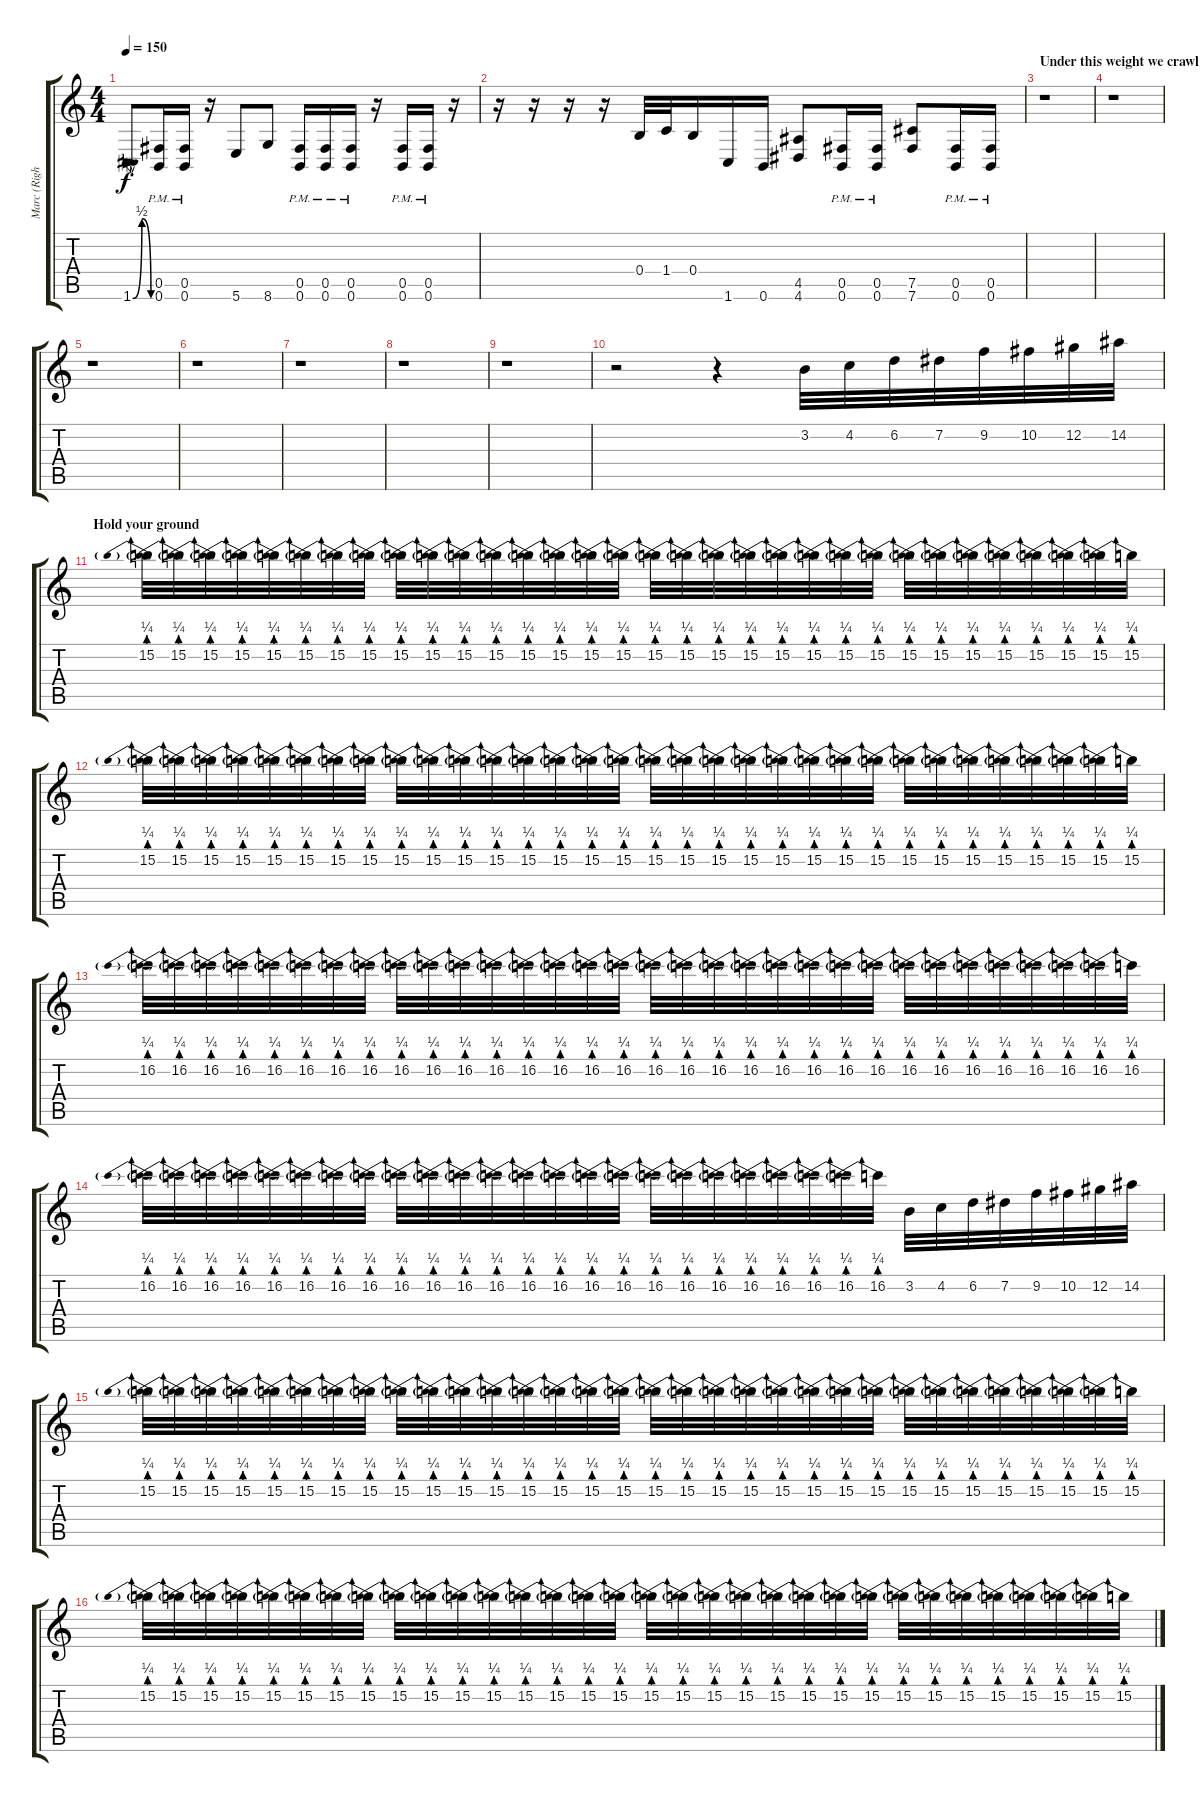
\track ("Marc (Right)" "Marc (Righ") {instrument distortionguitar}
\staff {score tabs}
\tuning (Db4 Ab3 E3 B2 Gb2 B1) {hide}
\ts (4 4)
\tempo 150
\clef g2
\ks c
1.6{be (bendrelease 0 0 30 2 30 2 60 0)}.8{dy f} (0.5{pm} 0.6{pm}).16 (0.5{pm} 0.6{pm}).16 r.16 5.6.8 8.6.8 (0.5{pm} 0.6{pm}).16 (0.5{pm} 0.6{pm}).16 (0.5{pm} 0.6{pm}).16 r.16 (0.5{pm} 0.6{pm}).16 (0.5{pm} 0.6{pm}).16 r.16 |
r.16 r.16 r.16 r.16 0.4.32 1.4.32 0.4.16 1.6.16 0.6.16 (4.5 4.6).8 (0.5{pm} 0.6{pm}).16 (0.5{pm} 0.6{pm}).16 (7.5 7.6).8 (0.5{pm} 0.6{pm}).16 (0.5{pm} 0.6{pm}).16 |
\section ("" "Under this weight we crawl")
r.1 |
r.1 |
r.1 |
r.1 |
r.1 |
r.1 |
r.1 |
r.2 r.4 3.2.32 4.2.32 6.2.32 7.2.32 9.2.32 10.2.32 12.2.32 14.2.32 |
\section ("" "Hold your ground")
15.2{be (prebend 0 1 60 1)}.32 15.2{be (prebend 0 1 60 1)}.32 15.2{be (prebend 0 1 60 1)}.32 15.2{be (prebend 0 1 60 1)}.32 15.2{be (prebend 0 1 60 1)}.32 15.2{be (prebend 0 1 60 1)}.32 15.2{be (prebend 0 1 60 1)}.32 15.2{be (prebend 0 1 60 1)}.32 15.2{be (prebend 0 1 60 1)}.32 15.2{be (prebend 0 1 60 1)}.32 15.2{be (prebend 0 1 60 1)}.32 15.2{be (prebend 0 1 60 1)}.32 15.2{be (prebend 0 1 60 1)}.32 15.2{be (prebend 0 1 60 1)}.32 15.2{be (prebend 0 1 60 1)}.32 15.2{be (prebend 0 1 60 1)}.32 15.2{be (prebend 0 1 60 1)}.32 15.2{be (prebend 0 1 60 1)}.32 15.2{be (prebend 0 1 60 1)}.32 15.2{be (prebend 0 1 60 1)}.32 15.2{be (prebend 0 1 60 1)}.32 15.2{be (prebend 0 1 60 1)}.32 15.2{be (prebend 0 1 60 1)}.32 15.2{be (prebend 0 1 60 1)}.32 15.2{be (prebend 0 1 60 1)}.32 15.2{be (prebend 0 1 60 1)}.32 15.2{be (prebend 0 1 60 1)}.32 15.2{be (prebend 0 1 60 1)}.32 15.2{be (prebend 0 1 60 1)}.32 15.2{be (prebend 0 1 60 1)}.32 15.2{be (prebend 0 1 60 1)}.32 15.2{be (prebend 0 1 60 1)}.32 |
15.2{be (prebend 0 1 60 1)}.32 15.2{be (prebend 0 1 60 1)}.32 15.2{be (prebend 0 1 60 1)}.32 15.2{be (prebend 0 1 60 1)}.32 15.2{be (prebend 0 1 60 1)}.32 15.2{be (prebend 0 1 60 1)}.32 15.2{be (prebend 0 1 60 1)}.32 15.2{be (prebend 0 1 60 1)}.32 15.2{be (prebend 0 1 60 1)}.32 15.2{be (prebend 0 1 60 1)}.32 15.2{be (prebend 0 1 60 1)}.32 15.2{be (prebend 0 1 60 1)}.32 15.2{be (prebend 0 1 60 1)}.32 15.2{be (prebend 0 1 60 1)}.32 15.2{be (prebend 0 1 60 1)}.32 15.2{be (prebend 0 1 60 1)}.32 15.2{be (prebend 0 1 60 1)}.32 15.2{be (prebend 0 1 60 1)}.32 15.2{be (prebend 0 1 60 1)}.32 15.2{be (prebend 0 1 60 1)}.32 15.2{be (prebend 0 1 60 1)}.32 15.2{be (prebend 0 1 60 1)}.32 15.2{be (prebend 0 1 60 1)}.32 15.2{be (prebend 0 1 60 1)}.32 15.2{be (prebend 0 1 60 1)}.32 15.2{be (prebend 0 1 60 1)}.32 15.2{be (prebend 0 1 60 1)}.32 15.2{be (prebend 0 1 60 1)}.32 15.2{be (prebend 0 1 60 1)}.32 15.2{be (prebend 0 1 60 1)}.32 15.2{be (prebend 0 1 60 1)}.32 15.2{be (prebend 0 1 60 1)}.32 |
16.2{be (prebend 0 1 60 1)}.32 16.2{be (prebend 0 1 60 1)}.32 16.2{be (prebend 0 1 60 1)}.32 16.2{be (prebend 0 1 60 1)}.32 16.2{be (prebend 0 1 60 1)}.32 16.2{be (prebend 0 1 60 1)}.32 16.2{be (prebend 0 1 60 1)}.32 16.2{be (prebend 0 1 60 1)}.32 16.2{be (prebend 0 1 60 1)}.32 16.2{be (prebend 0 1 60 1)}.32 16.2{be (prebend 0 1 60 1)}.32 16.2{be (prebend 0 1 60 1)}.32 16.2{be (prebend 0 1 60 1)}.32 16.2{be (prebend 0 1 60 1)}.32 16.2{be (prebend 0 1 60 1)}.32 16.2{be (prebend 0 1 60 1)}.32 16.2{be (prebend 0 1 60 1)}.32 16.2{be (prebend 0 1 60 1)}.32 16.2{be (prebend 0 1 60 1)}.32 16.2{be (prebend 0 1 60 1)}.32 16.2{be (prebend 0 1 60 1)}.32 16.2{be (prebend 0 1 60 1)}.32 16.2{be (prebend 0 1 60 1)}.32 16.2{be (prebend 0 1 60 1)}.32 16.2{be (prebend 0 1 60 1)}.32 16.2{be (prebend 0 1 60 1)}.32 16.2{be (prebend 0 1 60 1)}.32 16.2{be (prebend 0 1 60 1)}.32 16.2{be (prebend 0 1 60 1)}.32 16.2{be (prebend 0 1 60 1)}.32 16.2{be (prebend 0 1 60 1)}.32 16.2{be (prebend 0 1 60 1)}.32 |
16.2{be (prebend 0 1 60 1)}.32 16.2{be (prebend 0 1 60 1)}.32 16.2{be (prebend 0 1 60 1)}.32 16.2{be (prebend 0 1 60 1)}.32 16.2{be (prebend 0 1 60 1)}.32 16.2{be (prebend 0 1 60 1)}.32 16.2{be (prebend 0 1 60 1)}.32 16.2{be (prebend 0 1 60 1)}.32 16.2{be (prebend 0 1 60 1)}.32 16.2{be (prebend 0 1 60 1)}.32 16.2{be (prebend 0 1 60 1)}.32 16.2{be (prebend 0 1 60 1)}.32 16.2{be (prebend 0 1 60 1)}.32 16.2{be (prebend 0 1 60 1)}.32 16.2{be (prebend 0 1 60 1)}.32 16.2{be (prebend 0 1 60 1)}.32 16.2{be (prebend 0 1 60 1)}.32 16.2{be (prebend 0 1 60 1)}.32 16.2{be (prebend 0 1 60 1)}.32 16.2{be (prebend 0 1 60 1)}.32 16.2{be (prebend 0 1 60 1)}.32 16.2{be (prebend 0 1 60 1)}.32 16.2{be (prebend 0 1 60 1)}.32 16.2{be (prebend 0 1 60 1)}.32 3.2.32 4.2.32 6.2.32 7.2.32 9.2.32 10.2.32 12.2.32 14.2.32 |
15.2{be (prebend 0 1 60 1)}.32 15.2{be (prebend 0 1 60 1)}.32 15.2{be (prebend 0 1 60 1)}.32 15.2{be (prebend 0 1 60 1)}.32 15.2{be (prebend 0 1 60 1)}.32 15.2{be (prebend 0 1 60 1)}.32 15.2{be (prebend 0 1 60 1)}.32 15.2{be (prebend 0 1 60 1)}.32 15.2{be (prebend 0 1 60 1)}.32 15.2{be (prebend 0 1 60 1)}.32 15.2{be (prebend 0 1 60 1)}.32 15.2{be (prebend 0 1 60 1)}.32 15.2{be (prebend 0 1 60 1)}.32 15.2{be (prebend 0 1 60 1)}.32 15.2{be (prebend 0 1 60 1)}.32 15.2{be (prebend 0 1 60 1)}.32 15.2{be (prebend 0 1 60 1)}.32 15.2{be (prebend 0 1 60 1)}.32 15.2{be (prebend 0 1 60 1)}.32 15.2{be (prebend 0 1 60 1)}.32 15.2{be (prebend 0 1 60 1)}.32 15.2{be (prebend 0 1 60 1)}.32 15.2{be (prebend 0 1 60 1)}.32 15.2{be (prebend 0 1 60 1)}.32 15.2{be (prebend 0 1 60 1)}.32 15.2{be (prebend 0 1 60 1)}.32 15.2{be (prebend 0 1 60 1)}.32 15.2{be (prebend 0 1 60 1)}.32 15.2{be (prebend 0 1 60 1)}.32 15.2{be (prebend 0 1 60 1)}.32 15.2{be (prebend 0 1 60 1)}.32 15.2{be (prebend 0 1 60 1)}.32 |
15.2{be (prebend 0 1 60 1)}.32 15.2{be (prebend 0 1 60 1)}.32 15.2{be (prebend 0 1 60 1)}.32 15.2{be (prebend 0 1 60 1)}.32 15.2{be (prebend 0 1 60 1)}.32 15.2{be (prebend 0 1 60 1)}.32 15.2{be (prebend 0 1 60 1)}.32 15.2{be (prebend 0 1 60 1)}.32 15.2{be (prebend 0 1 60 1)}.32 15.2{be (prebend 0 1 60 1)}.32 15.2{be (prebend 0 1 60 1)}.32 15.2{be (prebend 0 1 60 1)}.32 15.2{be (prebend 0 1 60 1)}.32 15.2{be (prebend 0 1 60 1)}.32 15.2{be (prebend 0 1 60 1)}.32 15.2{be (prebend 0 1 60 1)}.32 15.2{be (prebend 0 1 60 1)}.32 15.2{be (prebend 0 1 60 1)}.32 15.2{be (prebend 0 1 60 1)}.32 15.2{be (prebend 0 1 60 1)}.32 15.2{be (prebend 0 1 60 1)}.32 15.2{be (prebend 0 1 60 1)}.32 15.2{be (prebend 0 1 60 1)}.32 15.2{be (prebend 0 1 60 1)}.32 15.2{be (prebend 0 1 60 1)}.32 15.2{be (prebend 0 1 60 1)}.32 15.2{be (prebend 0 1 60 1)}.32 15.2{be (prebend 0 1 60 1)}.32 15.2{be (prebend 0 1 60 1)}.32 15.2{be (prebend 0 1 60 1)}.32 15.2{be (prebend 0 1 60 1)}.32 15.2{be (prebend 0 1 60 1)}.32
